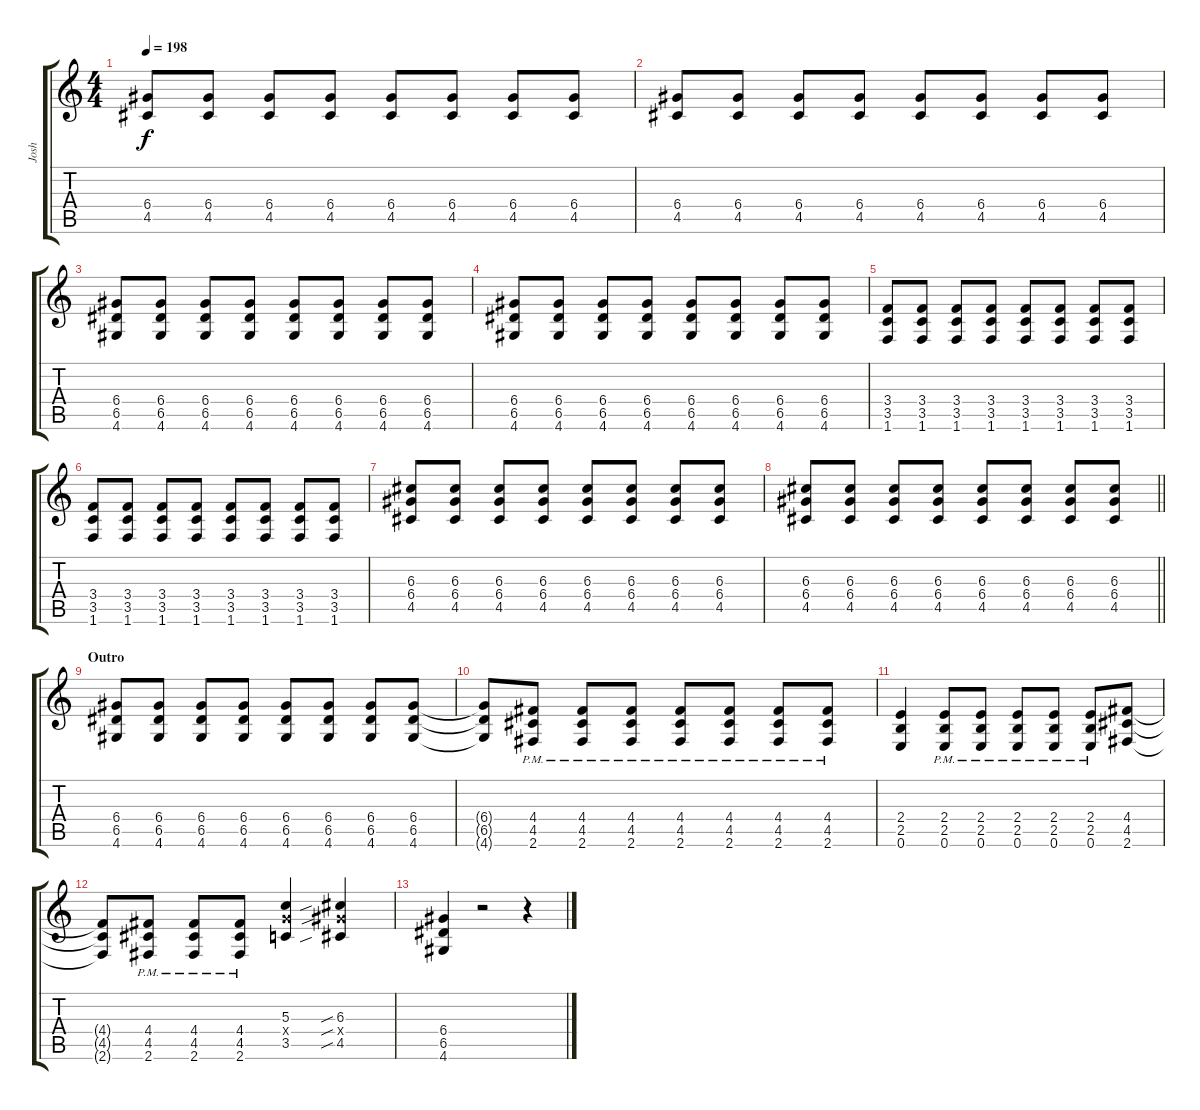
\track ("Josh" "Josh") {mute instrument distortionguitar}
\staff {score tabs}
\tuning (E4 B3 G3 D3 A2 E2) {hide}
\ts (4 4)
\tempo 198
\clef g2
\ks c
(6.4 4.5).8{dy f} (6.4 4.5).8 (6.4 4.5).8 (6.4 4.5).8 (6.4 4.5).8 (6.4 4.5).8 (6.4 4.5).8 (6.4 4.5).8 |
(6.4 4.5).8 (6.4 4.5).8 (6.4 4.5).8 (6.4 4.5).8 (6.4 4.5).8 (6.4 4.5).8 (6.4 4.5).8 (6.4 4.5).8 |
(6.4 6.5 4.6).8 (6.4 6.5 4.6).8 (6.4 6.5 4.6).8 (6.4 6.5 4.6).8 (6.4 6.5 4.6).8 (6.4 6.5 4.6).8 (6.4 6.5 4.6).8 (6.4 6.5 4.6).8 |
(6.4 6.5 4.6).8 (6.4 6.5 4.6).8 (6.4 6.5 4.6).8 (6.4 6.5 4.6).8 (6.4 6.5 4.6).8 (6.4 6.5 4.6).8 (6.4 6.5 4.6).8 (6.4 6.5 4.6).8 |
(3.4 3.5 1.6).8 (3.4 3.5 1.6).8 (3.4 3.5 1.6).8 (3.4 3.5 1.6).8 (3.4 3.5 1.6).8 (3.4 3.5 1.6).8 (3.4 3.5 1.6).8 (3.4 3.5 1.6).8 |
(3.4 3.5 1.6).8 (3.4 3.5 1.6).8 (3.4 3.5 1.6).8 (3.4 3.5 1.6).8 (3.4 3.5 1.6).8 (3.4 3.5 1.6).8 (3.4 3.5 1.6).8 (3.4 3.5 1.6).8 |
(6.3 6.4 4.5).8 (6.3 6.4 4.5).8 (6.3 6.4 4.5).8 (6.3 6.4 4.5).8 (6.3 6.4 4.5).8 (6.3 6.4 4.5).8 (6.3 6.4 4.5).8 (6.3 6.4 4.5).8 |
\barLineRight lightlight
(6.3 6.4 4.5).8 (6.3 6.4 4.5).8 (6.3 6.4 4.5).8 (6.3 6.4 4.5).8 (6.3 6.4 4.5).8 (6.3 6.4 4.5).8 (6.3 6.4 4.5).8 (6.3 6.4 4.5).8 |
\section ("" "Outro")
(6.4 6.5 4.6).8 (6.4 6.5 4.6).8 (6.4 6.5 4.6).8 (6.4 6.5 4.6).8 (6.4 6.5 4.6).8 (6.4 6.5 4.6).8 (6.4 6.5 4.6).8 (6.4 6.5 4.6).8 |
(6.4{t} 6.5{t} 4.6{t}).8 (4.4{pm} 4.5{pm} 2.6{pm}).8 (4.4{pm} 4.5{pm} 2.6{pm}).8 (4.4{pm} 4.5{pm} 2.6{pm}).8 (4.4{pm} 4.5{pm} 2.6{pm}).8 (4.4{pm} 4.5{pm} 2.6{pm}).8 (4.4{pm} 4.5{pm} 2.6{pm}).8 (4.4{pm} 4.5{pm} 2.6{pm}).8 |
(2.4 2.5 0.6).4 (2.4{pm} 2.5{pm} 0.6{pm}).8 (2.4{pm} 2.5{pm} 0.6{pm}).8 (2.4{pm} 2.5{pm} 0.6{pm}).8 (2.4{pm} 2.5{pm} 0.6{pm}).8 (2.4{pm} 2.5{pm} 0.6{pm}).8 (4.4 4.5 2.6).8 |
(4.4{t} 4.5{t} 2.6{t}).8 (4.4{pm} 4.5{pm} 2.6{pm}).8 (4.4{pm} 4.5{pm} 2.6{pm}).8 (4.4{pm} 4.5{pm} 2.6{pm}).8 (5.3 5.4{x} 3.5).4 (6.3{sib} 6.4{sib x} 4.5{sib}).4 |
(6.4 6.5 4.6).4 r.2 r.4
